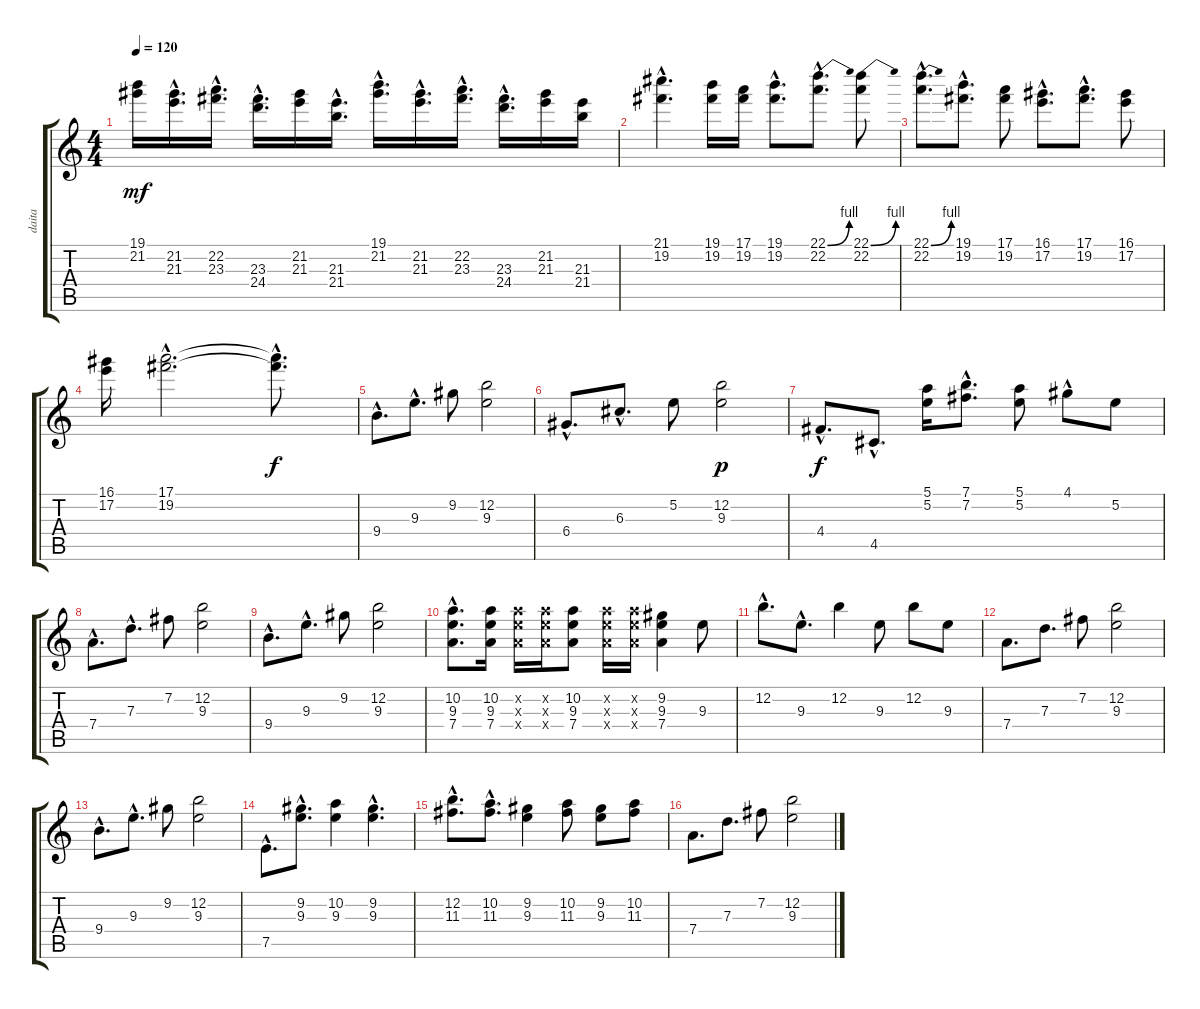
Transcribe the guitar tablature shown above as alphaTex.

\track ("daita" "daita") {instrument distortionguitar}
\staff {score tabs}
\tuning (E4 B3 G3 D3 A2 E2) {hide}
\ts (4 4)
\tempo 120
\clef g2
\ks c
(19.1 21.2).16{dy mf} (21.2{hac} 21.3{hac}).16{d} (22.2{hac} 23.3{hac}).16{d} (23.3{hac} 24.4{hac}).16{d} (21.2 21.3).16 (21.3{hac} 21.4{hac}).16{d} (19.1{hac} 21.2{hac}).16{d} (21.2{hac} 21.3{hac}).16{d} (22.2{hac} 23.3{hac}).16{d} (23.3{hac} 24.4{hac}).16{d} (21.2 21.3).16 (21.3 21.4).16 |
(21.1{hac} 19.2{hac}).4{d} (19.1 19.2).16 (17.1 19.2).16 (19.1{hac} 19.2{hac}).8{d} (22.1{be (bend 0 0 60 4) hac} 22.2{hac}).8{d} (22.1{be (bend 0 0 60 4)} 22.2).8 |
(22.1{be (bend 0 0 60 4) hac} 22.2{hac}).8{d} (19.1{hac} 19.2{hac}).8{d} (17.1 19.2).8 (16.1{hac} 17.2{hac}).8{d} (17.1{hac} 19.2{hac}).8{d} (16.1 17.2).8 |
(16.1 17.2).16 (17.1{hac} 19.2{hac}).2{d} (17.1{hac t} 19.2{hac t}).8{d dy f} |
9.4{hac}.8{d} 9.3{hac}.8{d} 9.2.8 (12.2 9.3).2 |
6.4{hac}.8{d} 6.3{hac}.8{d} 5.2.8 (12.2 9.3).2{dy p} |
4.4{hac}.8{d dy f} 4.5{hac}.8{d} (5.1 5.2).16 (7.1{hac} 7.2{hac}).8{d} (5.1 5.2).8 4.1{hac}.8 5.2.8 |
7.4{hac}.8{d} 7.3{hac}.8{d} 7.2.8 (12.2 9.3).2 |
9.4{hac}.8{d} 9.3{hac}.8{d} 9.2.8 (12.2 9.3).2 |
(10.2{hac} 9.3{hac} 7.4{hac}).8{d} (10.2 9.3 7.4).16 (10.2{x} 9.3{x} 7.4{x}).16 (10.2{x} 9.3{x} 7.4{x}).16 (10.2 9.3 7.4).8 (10.2{x} 9.3{x} 7.4{x}).16 (10.2{x} 9.3{x} 7.4{x}).16 (9.2 9.3 7.4).4 9.3.8 |
12.2{hac}.8{d} 9.3{hac}.8{d} 12.2.4 9.3.8 12.2.8 9.3.8 |
7.4.8{d} 7.3.8{d} 7.2.8 (12.2 9.3).2 |
9.4{hac}.8{d} 9.3{hac}.8{d} 9.2.8 (12.2 9.3).2 |
7.5{hac}.8{d} (9.2{hac} 9.3{hac}).8{d} (10.2 9.3).4 (9.2{hac} 9.3{hac}).4{d} |
(12.2{hac} 11.3{hac}).8{d} (10.2{hac} 11.3{hac}).8{d} (9.2 9.3).4 (10.2 11.3).8 (9.2 9.3).8 (10.2 11.3).8 |
7.4.8{d} 7.3.8{d} 7.2.8 (12.2 9.3).2
